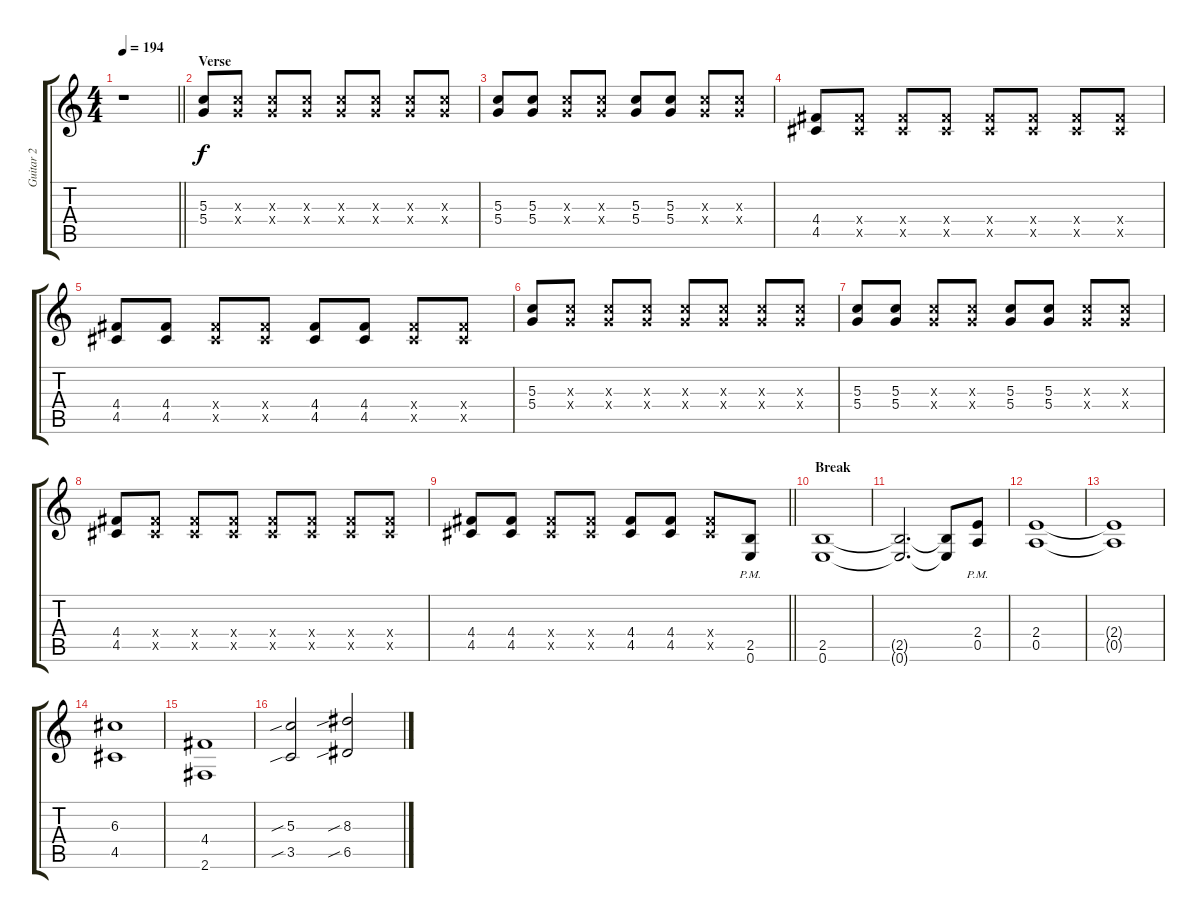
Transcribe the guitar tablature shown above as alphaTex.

\track ("Guitar 2" "Guitar 2") {instrument overdrivenguitar}
\staff {score tabs}
\tuning (E4 B3 G3 D3 A2 E2) {hide}
\ts (4 4)
\tempo 194
\clef g2
\barLineRight lightlight
\ks c
r.1{dy f} |
\section ("" "Verse")
(5.3 5.4).8 (5.3{x} 5.4{x}).8 (5.3{x} 5.4{x}).8 (5.3{x} 5.4{x}).8 (5.3{x} 5.4{x}).8 (5.3{x} 5.4{x}).8 (5.3{x} 5.4{x}).8 (5.3{x} 5.4{x}).8 |
(5.3 5.4).8 (5.3 5.4).8 (5.3{x} 5.4{x}).8 (5.3{x} 5.4{x}).8 (5.3 5.4).8 (5.3 5.4).8 (5.3{x} 5.4{x}).8 (5.3{x} 5.4{x}).8 |
(4.4 4.5).8 (4.4{x} 4.5{x}).8 (4.4{x} 4.5{x}).8 (4.4{x} 4.5{x}).8 (4.4{x} 4.5{x}).8 (4.4{x} 4.5{x}).8 (4.4{x} 4.5{x}).8 (4.4{x} 4.5{x}).8 |
(4.4 4.5).8 (4.4 4.5).8 (4.4{x} 4.5{x}).8 (4.4{x} 4.5{x}).8 (4.4 4.5).8 (4.4 4.5).8 (4.4{x} 4.5{x}).8 (4.4{x} 4.5{x}).8 |
(5.3 5.4).8 (5.3{x} 5.4{x}).8 (5.3{x} 5.4{x}).8 (5.3{x} 5.4{x}).8 (5.3{x} 5.4{x}).8 (5.3{x} 5.4{x}).8 (5.3{x} 5.4{x}).8 (5.3{x} 5.4{x}).8 |
(5.3 5.4).8 (5.3 5.4).8 (5.3{x} 5.4{x}).8 (5.3{x} 5.4{x}).8 (5.3 5.4).8 (5.3 5.4).8 (5.3{x} 5.4{x}).8 (5.3{x} 5.4{x}).8 |
(4.4 4.5).8 (4.4{x} 4.5{x}).8 (4.4{x} 4.5{x}).8 (4.4{x} 4.5{x}).8 (4.4{x} 4.5{x}).8 (4.4{x} 4.5{x}).8 (4.4{x} 4.5{x}).8 (4.4{x} 4.5{x}).8 |
\barLineRight lightlight
(4.4 4.5).8 (4.4 4.5).8 (4.4{x} 4.5{x}).8 (4.4{x} 4.5{x}).8 (4.4 4.5).8 (4.4 4.5).8 (4.4{x} 4.5{x}).8 (2.5{pm} 0.6{pm}).8 |
\section ("" "Break")
(2.5 0.6).1 |
(2.5{t} 0.6{t}).2{d} (2.5{t} 0.6{t}).8 (2.4{pm} 0.5{pm}).8 |
(2.4 0.5).1 |
(2.4{t} 0.5{t}).1 |
(6.3 4.5).1 |
(4.4 2.6).1 |
(5.3{sib} 3.5{sib}).2 (8.3{sib} 6.5{sib}).2
